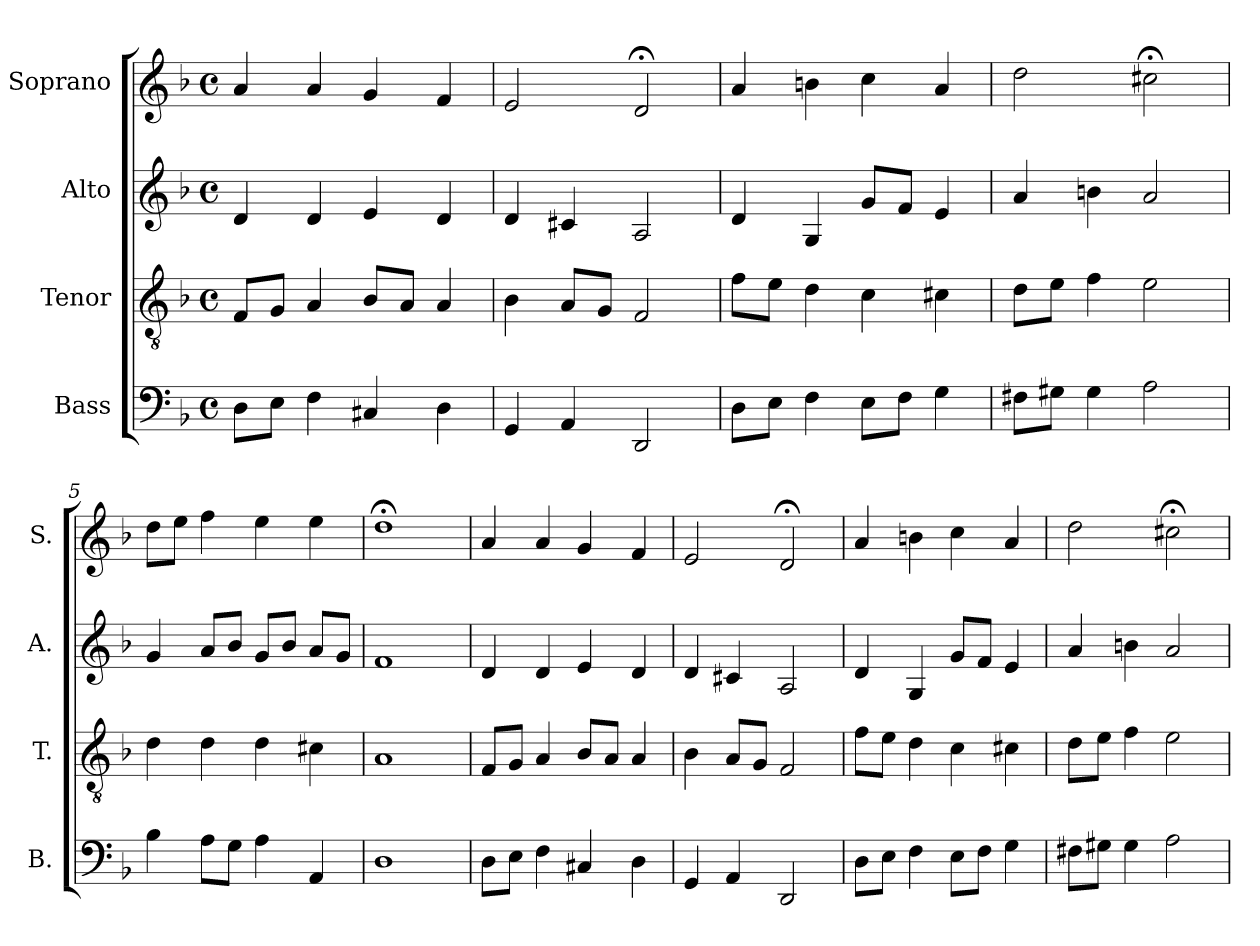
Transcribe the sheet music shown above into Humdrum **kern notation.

**kern	**kern	**kern	**kern
*part4	*part3	*part2	*part1
*staff4	*staff3	*staff2	*staff1
*I"Bass	*I"Tenor	*I"Alto	*I"Soprano
*I'B.	*I'T.	*I'A.	*I'S.
*clefF4	*clefGv2	*clefG2	*clefG2
*k[b-]	*k[b-]	*k[b-]	*k[b-]
*d:	*d:	*d:	*d:
*M4/4	*M4/4	*M4/4	*M4/4
*met(c)	*met(c)	*met(c)	*met(c)
=1	=1	=1	=1
8D\L	8F/L	4d/	4a/
8E\J	8G/J	.	.
4F\	4A/	4d/	4a/
4C#X/	8B-/L	4e/	4g/
.	8A/J	.	.
4D\	4A/	4d/	4f/
=2	=2	=2	=2
4GG/	4B-\	4d/	2e/
4AA/	8A/L	4c#X/	.
.	8G/J	.	.
2DD/	2F/	2A/	2d;</
=3	=3	=3	=3
8D\L	8f\L	4d/	4a/
8E\J	8e\J	.	.
4F\	4d\	4G/	4bn\
8E\L	4c\	8g/L	4cc\
8F\J	.	8f/J	.
4G\	4c#X\	4e/	4a/
=4	=4	=4	=4
8F#X\L	8d\L	4a/	2dd\
8G#X\J	8e\J	.	.
4G#\	4f\	4bn\	.
2A\	2e\	2a/	2cc#X;<\
=5	=5	=5	=5
4B-\	4d\	4g/	8dd\L
.	.	.	8ee\J
8A\L	4d\	8a/L	4ff\
8G\J	.	8b-/J	.
4A\	4d\	8g/L	4ee\
.	.	8b-/J	.
4AA/	4c#X\	8a/L	4ee\
.	.	8g/J	.
=6	=6	=6	=6
1D	1A	1f	1dd;<
!!LO:LB:g=z
=7	=7	=7	=7
8D\L	8F/L	4d/	4a/
8E\J	8G/J	.	.
4F\	4A/	4d/	4a/
4C#X/	8B-/L	4e/	4g/
.	8A/J	.	.
4D\	4A/	4d/	4f/
=8	=8	=8	=8
4GG/	4B-\	4d/	2e/
4AA/	8A/L	4c#X/	.
.	8G/J	.	.
2DD/	2F/	2A/	2d;</
=9	=9	=9	=9
8D\L	8f\L	4d/	4a/
8E\J	8e\J	.	.
4F\	4d\	4G/	4bn\
8E\L	4c\	8g/L	4cc\
8F\J	.	8f/J	.
4G\	4c#X\	4e/	4a/
=10	=10	=10	=10
8F#X\L	8d\L	4a/	2dd\
8G#X\J	8e\J	.	.
4G#\	4f\	4bn\	.
2A\	2e\	2a/	2cc#X;<\
=	=	=	=
*-	*-	*-	*-
